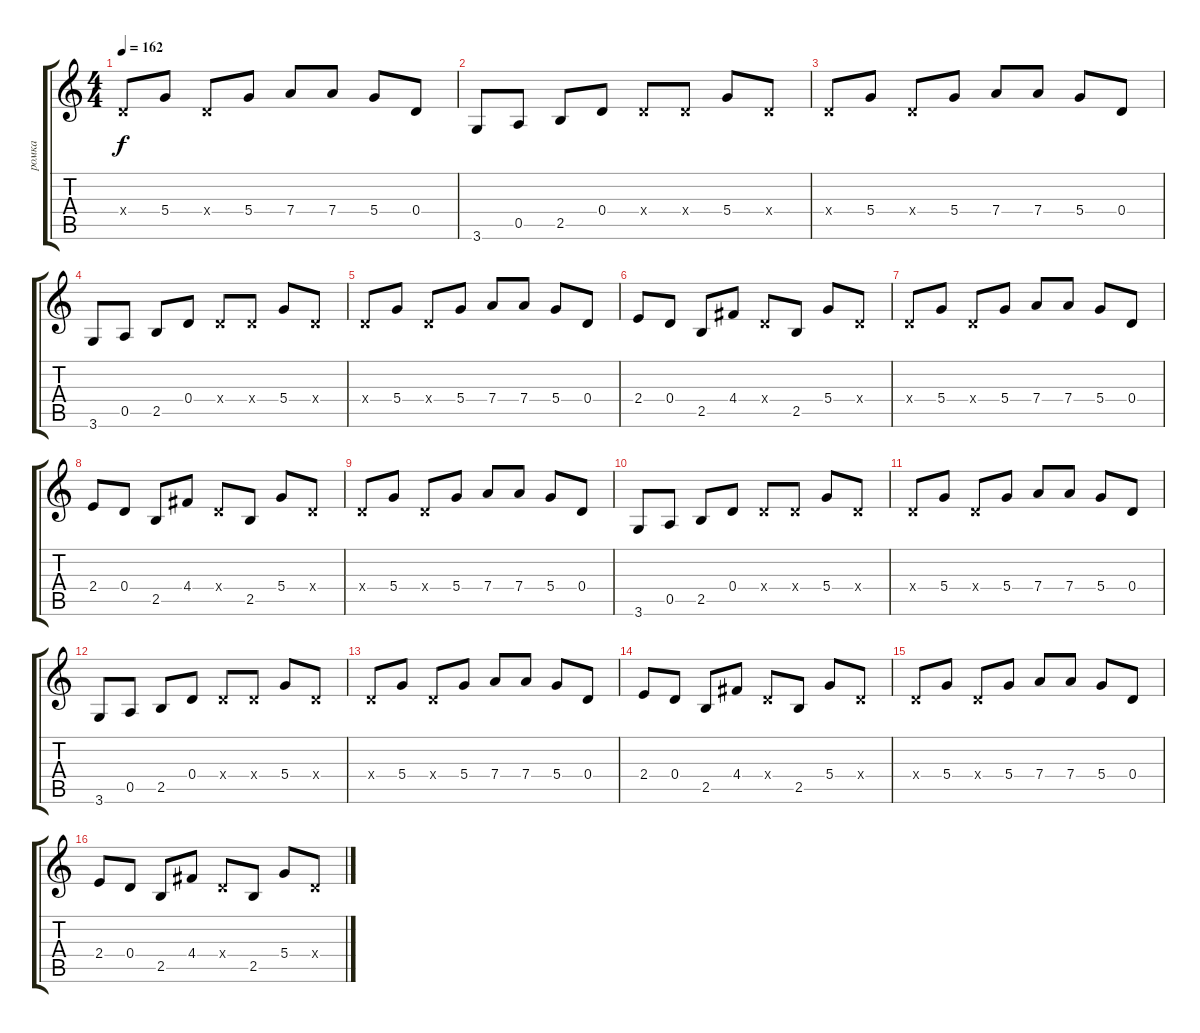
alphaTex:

\track ("ромка" "ромка") {instrument acousticguitarsteel}
\staff {score tabs}
\tuning (E4 B3 G3 D3 A2 E2) {hide}
\ts (4 4)
\tempo 162
\clef g2
\ks c
0.4{x}.8{dy f} 5.4.8 0.4{x}.8 5.4.8 7.4.8 7.4.8 5.4.8 0.4.8 |
3.6.8 0.5.8 2.5.8 0.4.8 0.4{x}.8 0.4{x}.8 5.4.8 0.4{x}.8 |
0.4{x}.8 5.4.8 0.4{x}.8 5.4.8 7.4.8 7.4.8 5.4.8 0.4.8 |
3.6.8 0.5.8 2.5.8 0.4.8 0.4{x}.8 0.4{x}.8 5.4.8 0.4{x}.8 |
0.4{x}.8 5.4.8 0.4{x}.8 5.4.8 7.4.8 7.4.8 5.4.8 0.4.8 |
2.4.8 0.4.8 2.5.8 4.4.8 0.4{x}.8 2.5.8 5.4.8 0.4{x}.8 |
0.4{x}.8 5.4.8 0.4{x}.8 5.4.8 7.4.8 7.4.8 5.4.8 0.4.8 |
2.4.8 0.4.8 2.5.8 4.4.8 0.4{x}.8 2.5.8 5.4.8 0.4{x}.8 |
0.4{x}.8 5.4.8 0.4{x}.8 5.4.8 7.4.8 7.4.8 5.4.8 0.4.8 |
3.6.8 0.5.8 2.5.8 0.4.8 0.4{x}.8 0.4{x}.8 5.4.8 0.4{x}.8 |
0.4{x}.8 5.4.8 0.4{x}.8 5.4.8 7.4.8 7.4.8 5.4.8 0.4.8 |
3.6.8 0.5.8 2.5.8 0.4.8 0.4{x}.8 0.4{x}.8 5.4.8 0.4{x}.8 |
0.4{x}.8 5.4.8 0.4{x}.8 5.4.8 7.4.8 7.4.8 5.4.8 0.4.8 |
2.4.8 0.4.8 2.5.8 4.4.8 0.4{x}.8 2.5.8 5.4.8 0.4{x}.8 |
0.4{x}.8 5.4.8 0.4{x}.8 5.4.8 7.4.8 7.4.8 5.4.8 0.4.8 |
2.4.8 0.4.8 2.5.8 4.4.8 0.4{x}.8 2.5.8 5.4.8 0.4{x}.8
